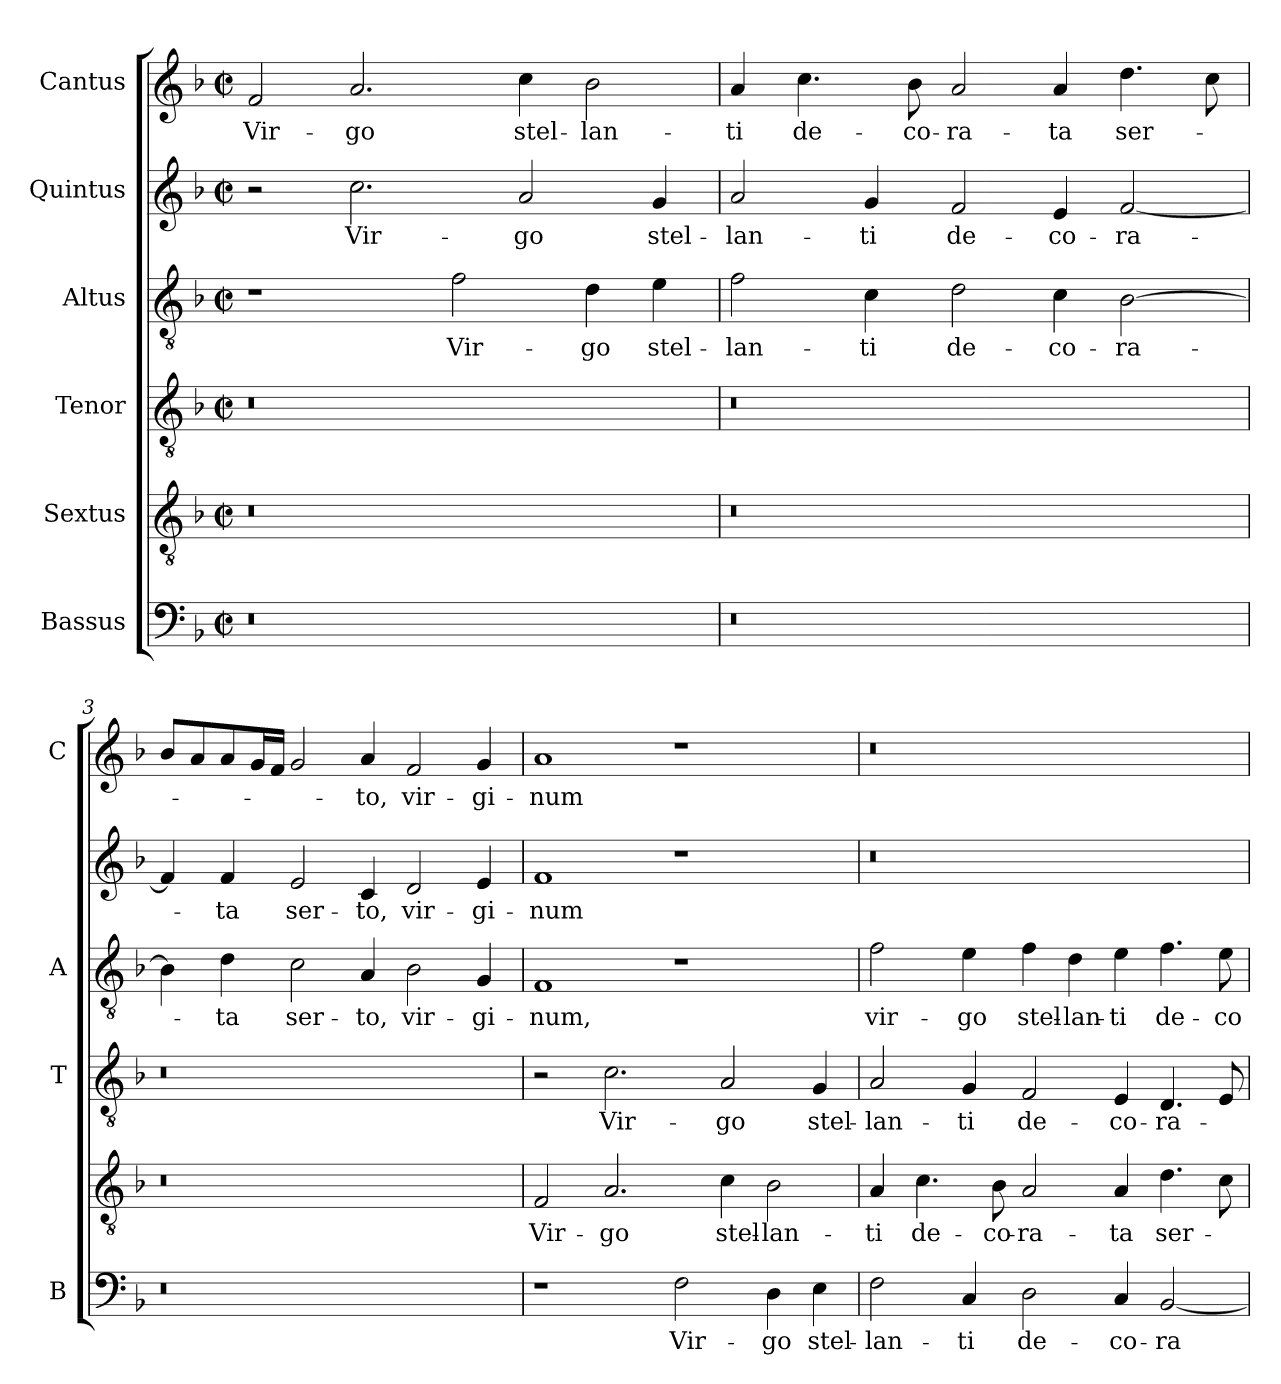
**kern	**text	**kern	**text	**kern	**text	**kern	**text	**kern	**text	**kern	**text
*part6	*part6	*part5	*part5	*part4	*part4	*part3	*part3	*part2	*part2	*part1	*part1
*staff6	*staff6	*staff5	*staff5	*staff4	*staff4	*staff3	*staff3	*staff2	*staff2	*staff1	*staff1
*I"Bassus	*	*I"Sextus	*	*I"Tenor	*	*I"Altus	*	*I"Quintus	*	*I"Cantus	*
*I'B	*	*	*	*I'T	*	*I'A	*	*	*	*I'C	*
*clefF4	*	*clefGv2	*	*clefGv2	*	*clefGv2	*	*clefG2	*	*clefG2	*
*k[b-]	*	*k[b-]	*	*k[b-]	*	*k[b-]	*	*k[b-]	*	*k[b-]	*
*F:	*	*F:	*	*F:	*	*F:	*	*F:	*	*F:	*
*M2/2	*	*M2/2	*	*M2/2	*	*M2/2	*	*M2/2	*	*M2/2	*
*met(c|)	*	*met(c|)	*	*met(c|)	*	*met(c|)	*	*met(c|)	*	*met(c|)	*
=1	=1	=1	=1	=1	=1	=1	=1	=1	=1	=1	=1
0r	.	0r	.	0r	.	1r	.	2r	.	2f/	Vir-
.	.	.	.	.	.	.	.	2.cc\	Vir-	2.a/	-go
.	.	.	.	.	.	2f\	Vir-	.	.	.	.
.	.	.	.	.	.	.	.	2a/	-go	4cc\	stel-
.	.	.	.	.	.	4d\	-go	.	.	2b-\	-lan-
.	.	.	.	.	.	4e\	stel-	4g/	stel-	.	.
=2	=2	=2	=2	=2	=2	=2	=2	=2	=2	=2	=2
0r	.	0r	.	0r	.	2f\	-lan-	2a/	-lan-	4a/	-ti
.	.	.	.	.	.	.	.	.	.	4.cc\	de-
.	.	.	.	.	.	4c\	-ti	4g/	-ti	.	.
.	.	.	.	.	.	.	.	.	.	8b-\	-co-
.	.	.	.	.	.	2d\	de-	2f/	de-	2a/	-ra-
.	.	.	.	.	.	4c\	-co-	4e/	-co-	4a/	-ta
.	.	.	.	.	.	[2B-\	-ra-	[2f/	-ra-	4.dd\	ser-
.	.	.	.	.	.	.	.	.	.	8cc\	.
=3	=3	=3	=3	=3	=3	=3	=3	=3	=3	=3	=3
0r	.	0r	.	0r	.	4B-\]	.	4f/]	.	8b-/L	.
.	.	.	.	.	.	.	.	.	.	8a/	.
.	.	.	.	.	.	4d\	-ta	4f/	-ta	8a/	.
.	.	.	.	.	.	.	.	.	.	16g/L	.
.	.	.	.	.	.	.	.	.	.	16f/JJ	.
.	.	.	.	.	.	2c\	ser-	2e/	ser-	2g/	.
.	.	.	.	.	.	4A/	-to,	4c/	-to,	4a/	-to,
.	.	.	.	.	.	2B-\	vir-	2d/	vir-	2f/	vir-
.	.	.	.	.	.	4G/	-gi-	4e/	-gi-	4g/	-gi-
!!LO:LB:g=z
=4	=4	=4	=4	=4	=4	=4	=4	=4	=4	=4	=4
1r	.	2F/	Vir-	2r	.	1F	-num,	1f	-num	1a	-num
.	.	2.A/	-go	2.c\	Vir-	.	.	.	.	.	.
2F\	Vir-	.	.	.	.	1r	.	1r	.	1r	.
.	.	4c\	stel-	2A/	-go	.	.	.	.	.	.
4D\	-go	2B-\	-lan-	.	.	.	.	.	.	.	.
4E\	stel-	.	.	4G/	stel-	.	.	.	.	.	.
=5	=5	=5	=5	=5	=5	=5	=5	=5	=5	=5	=5
2F\	-lan-	4A/	-ti	2A/	-lan-	2f\	vir-	0r	.	0r	.
.	.	4.c\	de-	.	.	.	.	.	.	.	.
4C/	-ti	.	.	4G/	-ti	4e\	-go	.	.	.	.
.	.	8B-\	-co-	.	.	.	.	.	.	.	.
2D\	de-	2A/	-ra-	2F/	de-	4f\	stel-	.	.	.	.
.	.	.	.	.	.	4d\	-lan-	.	.	.	.
4C/	-co-	4A/	-ta	4E/	-co-	4e\	-ti	.	.	.	.
[2BB-/	-ra-	4.d\	ser-	4.D/	-ra-	4.f\	de-	.	.	.	.
.	.	8c\	.	8E/	.	8e\	-co-	.	.	.	.
=	=	=	=	=	=	=	=	=	=	=	=
*-	*-	*-	*-	*-	*-	*-	*-	*-	*-	*-	*-
